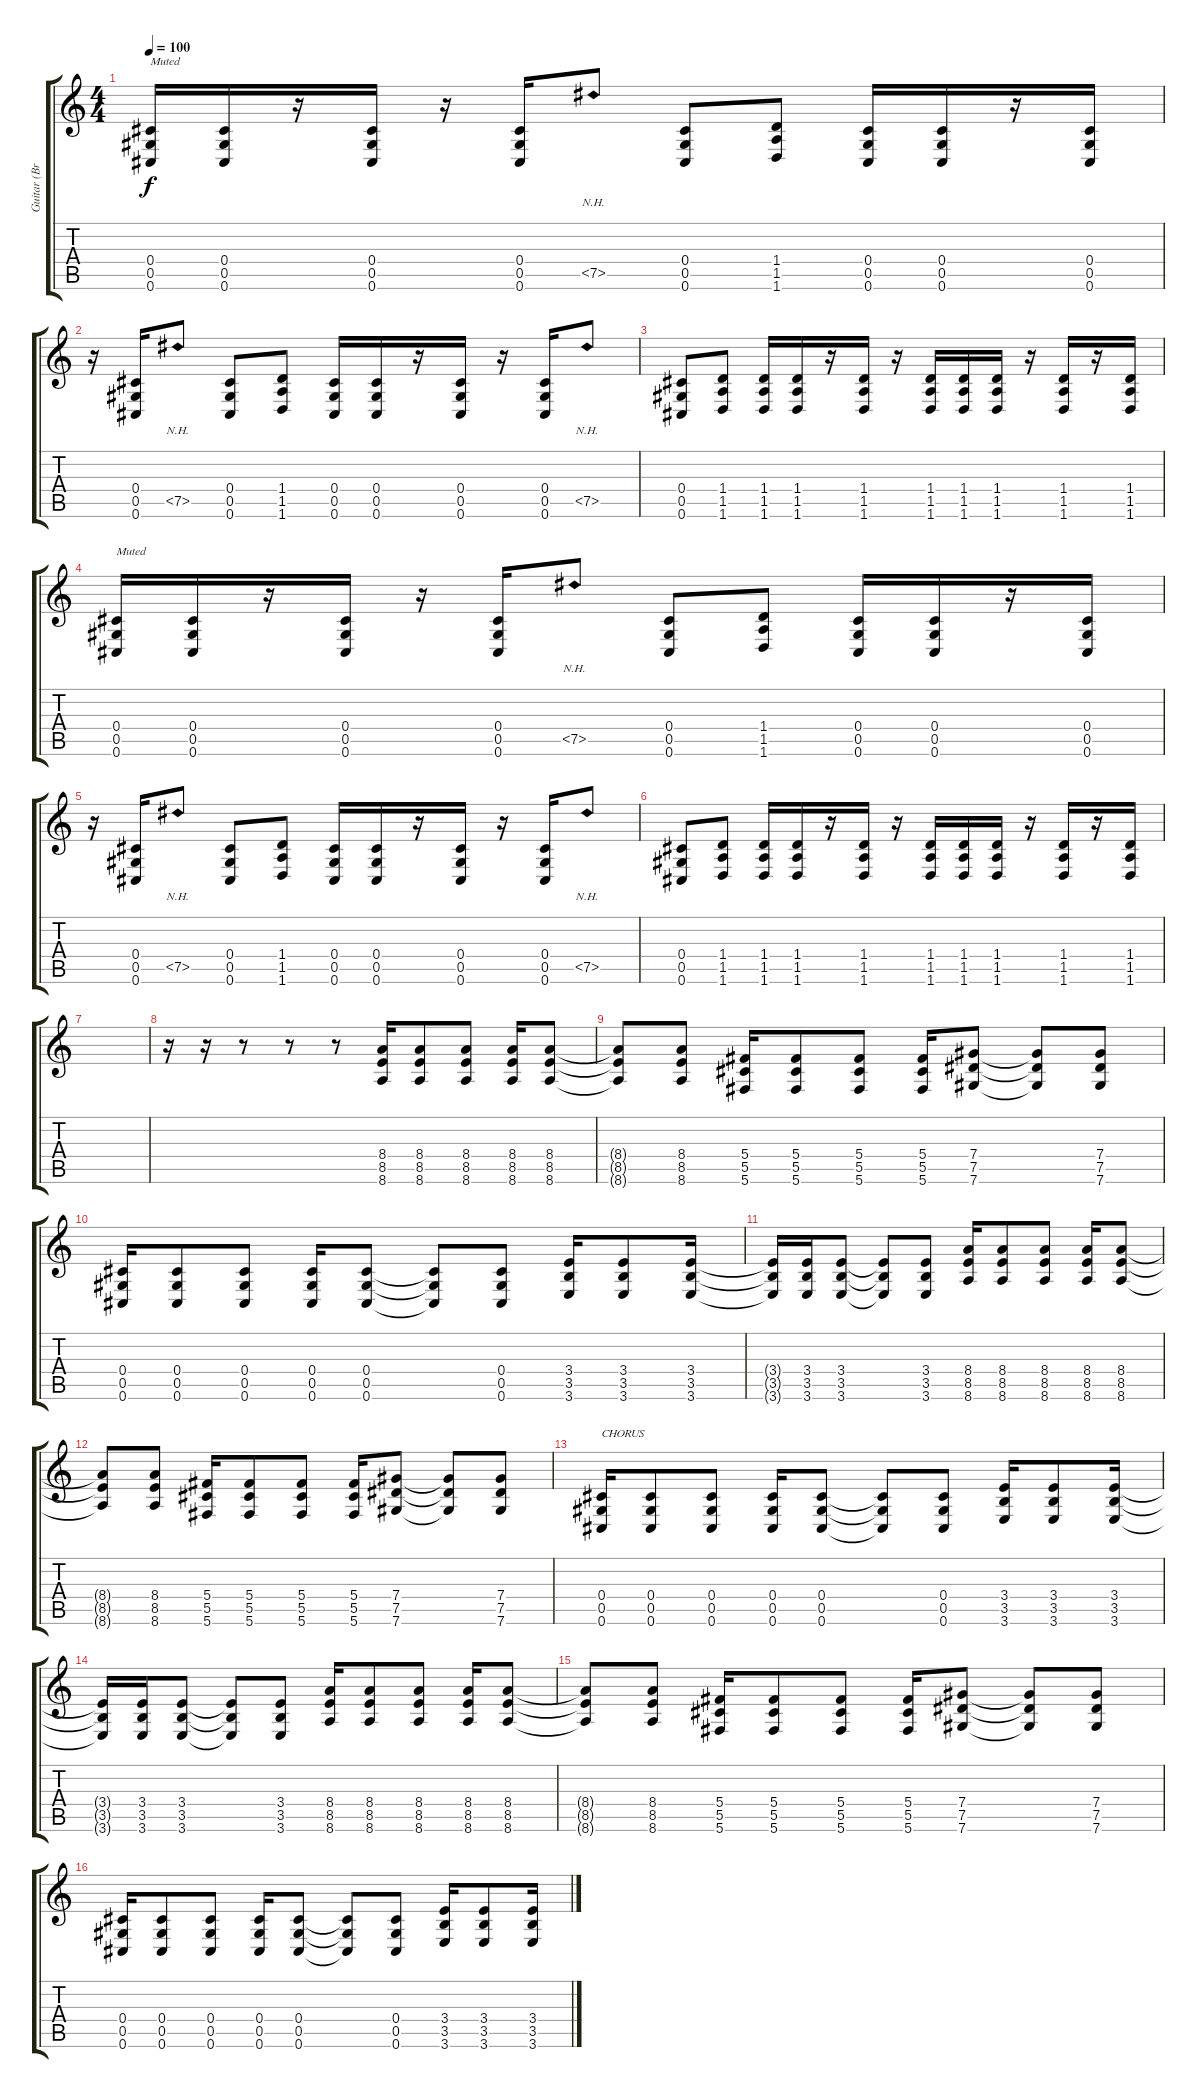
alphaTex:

\track ("Guitar (Brad Delson)" "Guitar (Br") {instrument distortionguitar}
\staff {score tabs}
\tuning (Eb4 Bb3 Gb3 Db3 Ab2 Db2) {hide}
\ts (4 4)
\tempo 100
\clef g2
\ks c
(0.4 0.5 0.6).16{txt "Muted" dy f} (0.4 0.5 0.6).16 r.16 (0.4 0.5 0.6).16 r.16 (0.4 0.5 0.6).16 7.5{nh}.8 (0.4 0.5 0.6).8 (1.4 1.5 1.6).8 (0.4 0.5 0.6).16 (0.4 0.5 0.6).16 r.16 (0.4 0.5 0.6).16 |
r.16 (0.4 0.5 0.6).16 7.5{nh}.8 (0.4 0.5 0.6).8 (1.4 1.5 1.6).8 (0.4 0.5 0.6).16 (0.4 0.5 0.6).16 r.16 (0.4 0.5 0.6).16 r.16 (0.4 0.5 0.6).16 7.5{nh}.8 |
(0.4 0.5 0.6).8 (1.4 1.5 1.6).8 (1.4 1.5 1.6).16 (1.4 1.5 1.6).16 r.16 (1.4 1.5 1.6).16 r.16 (1.4 1.5 1.6).16 (1.4 1.5 1.6).16 (1.4 1.5 1.6).16 r.16 (1.4 1.5 1.6).16 r.16 (1.4 1.5 1.6).16 |
(0.4 0.5 0.6).16{txt "Muted"} (0.4 0.5 0.6).16 r.16 (0.4 0.5 0.6).16 r.16 (0.4 0.5 0.6).16 7.5{nh}.8 (0.4 0.5 0.6).8 (1.4 1.5 1.6).8 (0.4 0.5 0.6).16 (0.4 0.5 0.6).16 r.16 (0.4 0.5 0.6).16 |
r.16 (0.4 0.5 0.6).16 7.5{nh}.8 (0.4 0.5 0.6).8 (1.4 1.5 1.6).8 (0.4 0.5 0.6).16 (0.4 0.5 0.6).16 r.16 (0.4 0.5 0.6).16 r.16 (0.4 0.5 0.6).16 7.5{nh}.8 |
(0.4 0.5 0.6).8 (1.4 1.5 1.6).8 (1.4 1.5 1.6).16 (1.4 1.5 1.6).16 r.16 (1.4 1.5 1.6).16 r.16 (1.4 1.5 1.6).16 (1.4 1.5 1.6).16 (1.4 1.5 1.6).16 r.16 (1.4 1.5 1.6).16 r.16 (1.4 1.5 1.6).16 |
|
r.16 r.16 r.8 r.8 r.8 (8.4 8.5 8.6).16 (8.4 8.5 8.6).8 (8.4 8.5 8.6).8 (8.4 8.5 8.6).16 (8.4 8.5 8.6).8 |
(8.4{t} 8.5{t} 8.6{t}).8 (8.4 8.5 8.6).8 (5.4 5.5 5.6).16 (5.4 5.5 5.6).8 (5.4 5.5 5.6).8 (5.4 5.5 5.6).16 (7.4 7.5 7.6).8 (7.4{t} 7.5{t} 7.6{t}).8 (7.4 7.5 7.6).8 |
(0.4 0.5 0.6).16 (0.4 0.5 0.6).8 (0.4 0.5 0.6).8 (0.4 0.5 0.6).16 (0.4 0.5 0.6).8 (0.4{t} 0.5{t} 0.6{t}).8 (0.4 0.5 0.6).8 (3.4 3.5 3.6).16 (3.4 3.5 3.6).8 (3.4 3.5 3.6).16 |
(3.4{t} 3.5{t} 3.6{t}).16 (3.4 3.5 3.6).16 (3.4 3.5 3.6).8 (3.4{t} 3.5{t} 3.6{t}).8 (3.4 3.5 3.6).8 (8.4 8.5 8.6).16 (8.4 8.5 8.6).8 (8.4 8.5 8.6).8 (8.4 8.5 8.6).16 (8.4 8.5 8.6).8 |
(8.4{t} 8.5{t} 8.6{t}).8 (8.4 8.5 8.6).8 (5.4 5.5 5.6).16 (5.4 5.5 5.6).8 (5.4 5.5 5.6).8 (5.4 5.5 5.6).16 (7.4 7.5 7.6).8 (7.4{t} 7.5{t} 7.6{t}).8 (7.4 7.5 7.6).8 |
(0.4 0.5 0.6).16{txt "CHORUS" instrument distortionguitar} (0.4 0.5 0.6).8 (0.4 0.5 0.6).8 (0.4 0.5 0.6).16 (0.4 0.5 0.6).8 (0.4{t} 0.5{t} 0.6{t}).8 (0.4 0.5 0.6).8 (3.4 3.5 3.6).16 (3.4 3.5 3.6).8 (3.4 3.5 3.6).16 |
(3.4{t} 3.5{t} 3.6{t}).16 (3.4 3.5 3.6).16 (3.4 3.5 3.6).8 (3.4{t} 3.5{t} 3.6{t}).8 (3.4 3.5 3.6).8 (8.4 8.5 8.6).16 (8.4 8.5 8.6).8 (8.4 8.5 8.6).8 (8.4 8.5 8.6).16 (8.4 8.5 8.6).8 |
(8.4{t} 8.5{t} 8.6{t}).8 (8.4 8.5 8.6).8 (5.4 5.5 5.6).16 (5.4 5.5 5.6).8 (5.4 5.5 5.6).8 (5.4 5.5 5.6).16 (7.4 7.5 7.6).8 (7.4{t} 7.5{t} 7.6{t}).8 (7.4 7.5 7.6).8 |
(0.4 0.5 0.6).16 (0.4 0.5 0.6).8 (0.4 0.5 0.6).8 (0.4 0.5 0.6).16 (0.4 0.5 0.6).8 (0.4{t} 0.5{t} 0.6{t}).8 (0.4 0.5 0.6).8 (3.4 3.5 3.6).16 (3.4 3.5 3.6).8 (3.4 3.5 3.6).16
